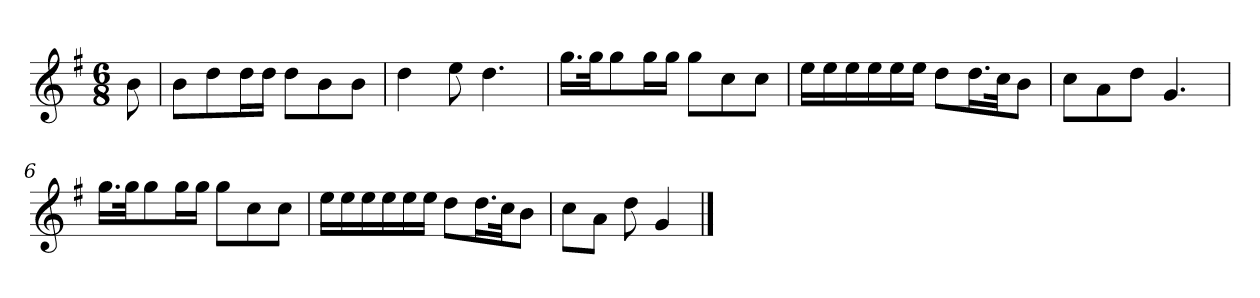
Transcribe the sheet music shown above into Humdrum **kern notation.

**kern
*part1
*staff1
*k[f#]
*M6/8
*MM80
=
8b
=1
8bL
8dd
16ddL
16ddJJ
8ddL
8b
8bJ
=2
4dd
8ee
4.dd
=3
16.ggLL
32ggJk
8gg
16ggL
16ggJJ
8ggL
8cc
8ccJ
=4
16eeLL
16ee
16ee
16ee
16ee
16eeJJ
8ddL
16.ddL
32ccJk
8bJ
=5
8ccL
8a
8ddJ
4.g
=6
16.ggLL
32ggJk
8gg
16ggL
16ggJJ
8ggL
8cc
8ccJ
=7
16eeLL
16ee
16ee
16ee
16ee
16eeJJ
8ddL
16.ddL
32ccJk
8bJ
=8
8ccL
8aJ
8dd
4g
==
*-
